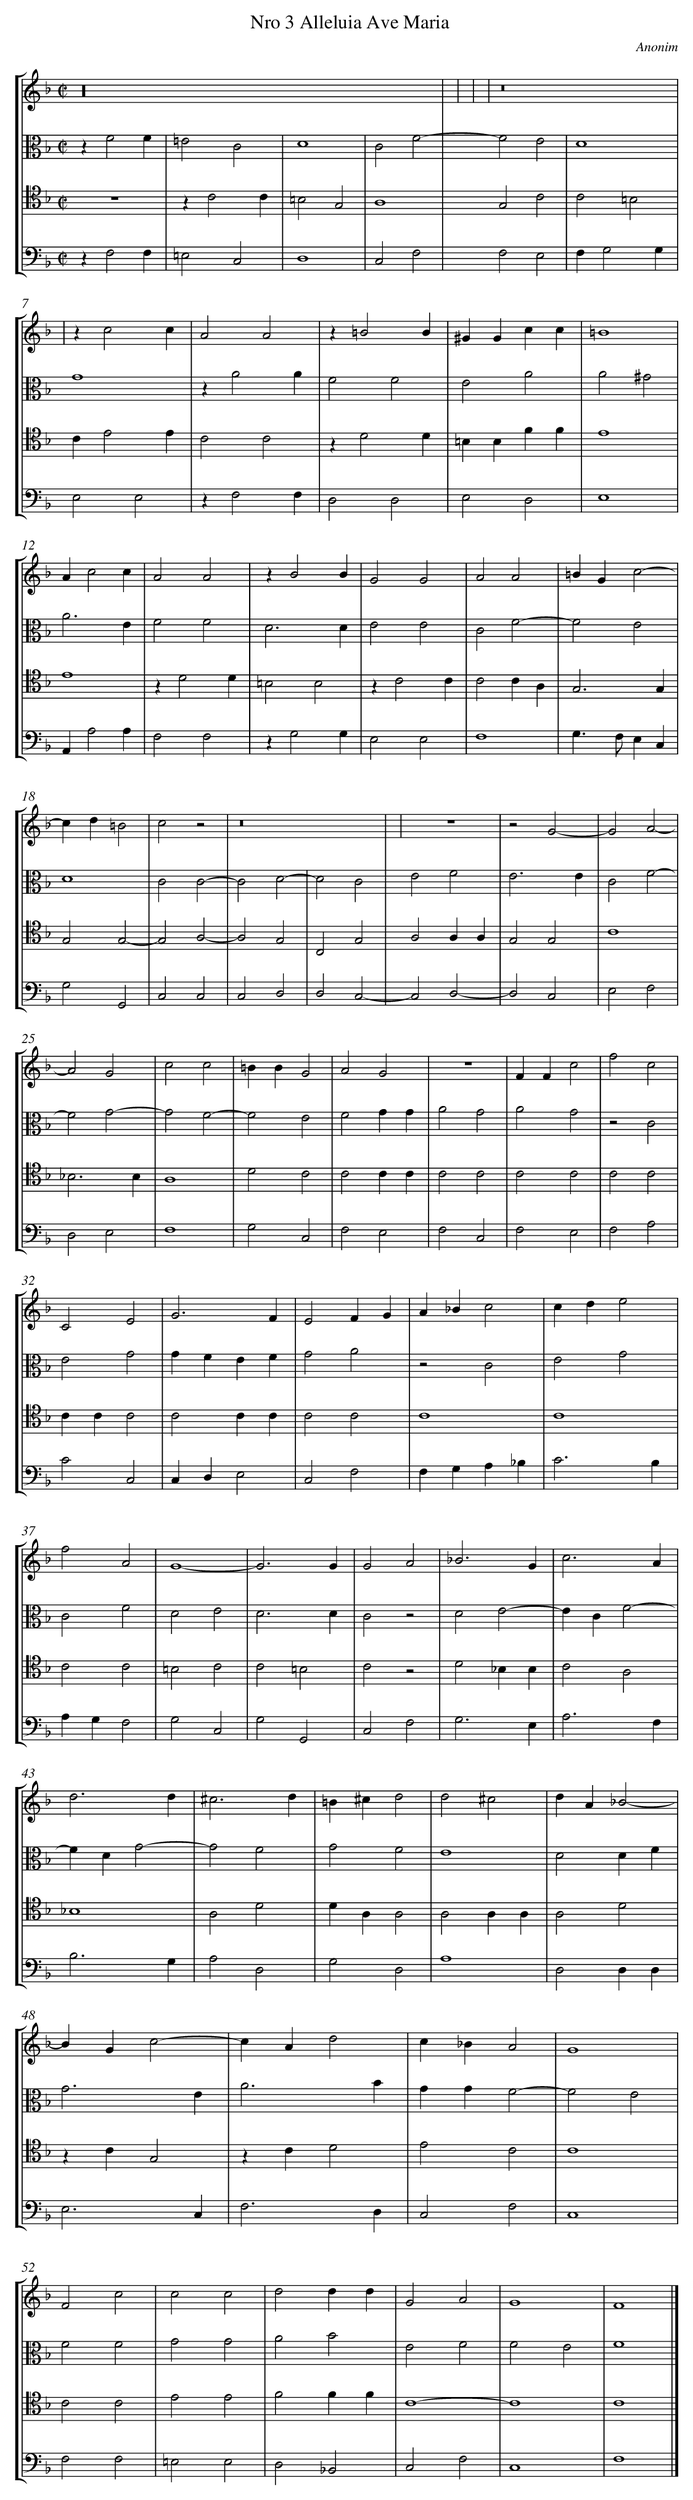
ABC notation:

X:1
T: Nro 3 Alleluia Ave Maria
C: Anonim
L: 1/4
M: C|
%%staves [1 2 3 4]
V: 1
V: 2 clef=alto
V: 3 clef=tenor
V: 4 clef=bass
K: F
[V:1] z16 |
[V:2] zF2F |
[V:3] z4 |
[V:4] zF,2F, |
[V:1]  |
[V:2] =E2C2 |
[V:3] zC2C |
[V:4] =E,2C,2 |
[V:1]  |
[V:2] D4 |
[V:3] =B,2G,2 |
[V:4] D,4 |
[V:1]  |
[V:2] C2F2- |
[V:3] A,4 |
[V:4] C,2F,2 |
[V:1] z8 |
[V:2] F2E2 |
[V:3] G,2C2 |
[V:4] F,2E,2 |
[V:1]  |
[V:2] D4 |
[V:3] C2=B,2 |
[V:4] F,G,2G, |
[V:1] zc2c |
[V:2] G4 |
[V:3] CE2E |
[V:4] E,2E,2 |
[V:1] A2A2 |
[V:2] zA2A |
[V:3] C2C2 |
[V:4] zF,2F, |
[V:1] z=B2B |
[V:2] F2F2 |
[V:3] zD2D |
[V:4] D,2D,2 |
[V:1] ^GGcc |
[V:2] E2A2 |
[V:3] =B,B,FF |
[V:4] E,2D,2 |
[V:1] =B4 |
[V:2] A2^G2 |
[V:3] E4 |
[V:4] E,4 |
[V:1] Ac2c |
[V:2] A3E |
[V:3] E4 |
[V:4] A,,A,2A, |
[V:1] A2A2 |
[V:2] F2F2 |
[V:3] zD2D |
[V:4] F,2F,2 |
[V:1] zB2B |
[V:2] D3D |
[V:3] =B,2B,2 |
[V:4] zG,2G, |
[V:1] G2G2 |
[V:2] E2E2 |
[V:3] zC2C |
[V:4] E,2E,2 |
[V:1] A2A2 |
[V:2] C2F2- |
[V:3] C2CA, |
[V:4] F,4 |
[V:1] =BGc2- |
[V:2] F2E2 |
[V:3] G,3G, |
[V:4] G,>F,E,C, |
[V:1] cd=B2 |
[V:2] D4 |
[V:3] G,2G,2- |
[V:4] G,2G,,2 |
[V:1] c2z2 |
[V:2] C2C2- |
[V:3] G,2A,2- |
[V:4] C,2C,2 |
[V:1] z8 |
[V:2] C2D2- |
[V:3] A,2G,2 |
[V:4] C,2D,2 |
[V:1]  |
[V:2] D2C2 |
[V:3] C,2G,2 |
[V:4] D,2C,2- |
[V:1] z4 |
[V:2] E2F2 |
[V:3] A,2A,A, |
[V:4] C,2D,2- |
[V:1] z2G2- |
[V:2] E3E |
[V:3] G,2G,2 |
[V:4] D,2C,2 |
[V:1] G2A2- |
[V:2] C2F2- |
[V:3] C4 |
[V:4] E,2F,2 |
[V:1] A2G2 |
[V:2] F2G2- |
[V:3] _B,3B, |
[V:4] D,2E,2 |
[V:1] c2c2 |
[V:2] G2F2- |
[V:3] A,4 |
[V:4] F,4 |
[V:1] =BBG2 |
[V:2] F2E2 |
[V:3] D2C2 |
[V:4] G,2C,2 |
[V:1] A2G2 |
[V:2] F2GG |
[V:3] C2CC |
[V:4] F,2E,2 |
[V:1] z4 |
[V:2] A2G2 |
[V:3] C2C2 |
[V:4] F,2C,2 |
[V:1] FFc2 |
[V:2] A2G2 |
[V:3] C2C2 |
[V:4] F,2E,2 |
[V:1] f2c2 |
[V:2] z2C2 |
[V:3] C2C2 |
[V:4] F,2A,2 |
[V:1] C2E2 |
[V:2] E2G2 |
[V:3] CCC2 |
[V:4] C2C,2 |
[V:1] G3F |
[V:2] GFEF |
[V:3] C2CC |
[V:4] C,D,E,2 |
[V:1] E2FG |
[V:2] G2A2 |
[V:3] C2C2 |
[V:4] C,2F,2 |
[V:1] A_Bc2 |
[V:2] z2C2 |
[V:3] C4 |
[V:4] F,G,A,_B, |
[V:1] cde2 |
[V:2] E2G2 |
[V:3] C4 |
[V:4] C3B, |
[V:1] f2A2 |
[V:2] C2F2 |
[V:3] C2C2 |
[V:4] A,G,F,2 |
[V:1] G4- |
[V:2] D2E2 |
[V:3] =B,2C2 |
[V:4] G,2C,2 |
[V:1] G3G |
[V:2] D3D |
[V:3] C2=B,2 |
[V:4] G,2G,,2 |
[V:1] G2A2 |
[V:2] C2z2 |
[V:3] C2z2 |
[V:4] C,2F,2 |
[V:1] _B3G |
[V:2] D2E2- |
[V:3] D2_B,B, |
[V:4] G,3E, |
[V:1] c3A |
[V:2] ECF2- |
[V:3] C2A,2 |
[V:4] A,3F, |
[V:1] d3d |
[V:2] FDG2- |
[V:3] _B,4 |
[V:4] B,3G, |
[V:1] ^c3d |
[V:2] G2F2 |
[V:3] A,2D2 |
[V:4] A,2D,2 |
[V:1] =B^cd2 |
[V:2] G2F2 |
[V:3] DA,A,2 |
[V:4] G,2D,2 |
[V:1] d2^c2 |
[V:2] E4 |
[V:3] A,2A,A, |
[V:4] A,4 |
[V:1] dA_B2- |
[V:2] D2DF |
[V:3] A,2D2 |
[V:4] D,2D,D, |
[V:1] BGc2- |
[V:2] G3E |
[V:3] zCG,2 |
[V:4] E,3C, |
[V:1] cAd2 |
[V:2] A3B |
[V:3] zCD2 |
[V:4] F,3D, |
[V:1] c_BA2 |
[V:2] GGF2- |
[V:3] E2C2 |
[V:4] C,2F,2 |
[V:1] G4 |
[V:2] F2E2 |
[V:3] C4 |
[V:4] C,4 |
[V:1] F2c2 |
[V:2] F2F2 |
[V:3] C2C2 |
[V:4] F,2F,2 |
[V:1] c2c2 |
[V:2] G2G2 |
[V:3] E2E2 |
[V:4] =E,2E,2 |
[V:1] d2dd |
[V:2] A2B2 |
[V:3] F2FF |
[V:4] D,2_B,,2 |
[V:1] G2A2 |
[V:2] E2F2 |
[V:3] C4- |
[V:4] C,2F,2 |
[V:1] G4 |
[V:2] F2E2 |
[V:3] C4 |
[V:4] C,4 |
[V:1] F4 |]
[V:2] F4 |]
[V:3] C4 |]
[V:4] F,4 |]
